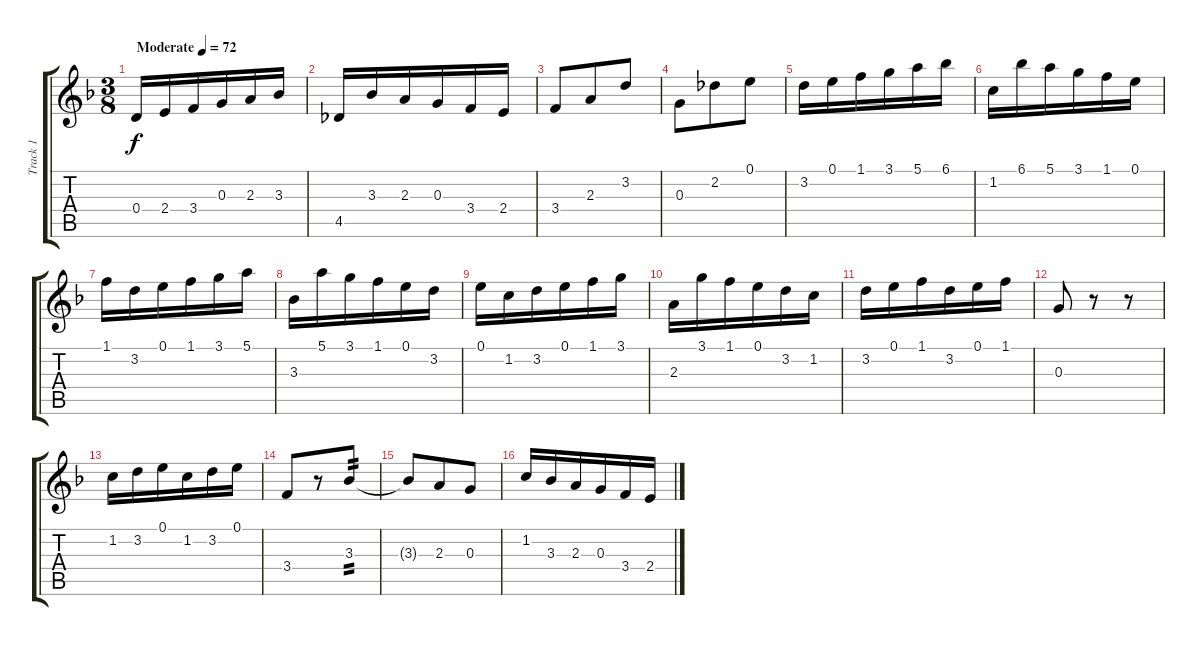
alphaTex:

\track ("Track 1" "Track 1") {instrument overdrivenguitar}
\staff {score tabs}
\tuning (E4 B3 G3 D3 A2 E2) {hide}
\ts (3 8)
\tempo (72 "Moderate")
\clef g2
\ks f
0.4.16{dy f instrument overdrivenguitar} 2.4.16 3.4.16 0.3.16 2.3.16 3.3.16 |
4.5.16 3.3.16 2.3.16 0.3.16 3.4.16 2.4.16 |
3.4.8 2.3.8 3.2.8 |
0.3.8 2.2.8 0.1.8 |
3.2.16 0.1.16 1.1.16 3.1.16 5.1.16 6.1.16 |
1.2.16 6.1.16 5.1.16 3.1.16 1.1.16 0.1.16 |
1.1.16 3.2.16 0.1.16 1.1.16 3.1.16 5.1.16 |
3.3.16 5.1.16 3.1.16 1.1.16 0.1.16 3.2.16 |
0.1.16 1.2.16 3.2.16 0.1.16 1.1.16 3.1.16 |
2.3.16 3.1.16 1.1.16 0.1.16 3.2.16 1.2.16 |
3.2.16 0.1.16 1.1.16 3.2.16 0.1.16 1.1.16 |
0.3.8 r.8 r.8 |
1.2.16 3.2.16 0.1.16 1.2.16 3.2.16 0.1.16 |
3.4.8 r.8 3.3.8{tp 2} |
3.3{t}.8 2.3.8 0.3.8 |
1.2.16 3.3.16 2.3.16 0.3.16 3.4.16 2.4.16
